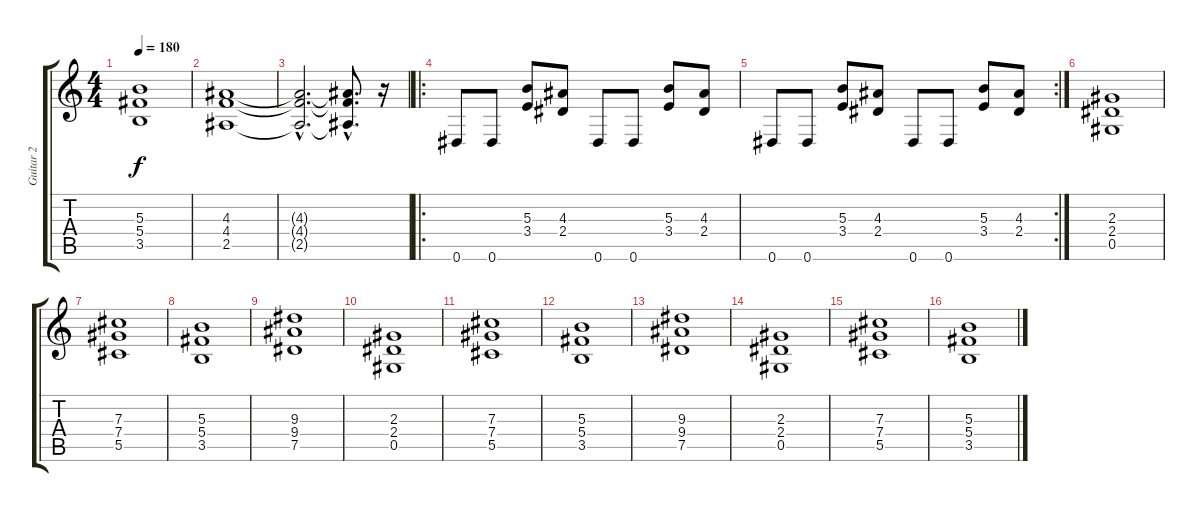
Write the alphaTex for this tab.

\track ("Guitar 2" "Guitar 2") {instrument distortionguitar}
\staff {score tabs}
\tuning (Eb4 Bb3 Gb3 Db3 Ab2 Eb2) {hide}
\ts (4 4)
\tempo 180
\clef g2
\ks c
(5.3{t} 5.4{t} 3.5{t}).1{dy f} |
(4.3 4.4 2.5).1 |
(4.3{hac t} 4.4{hac t} 2.5{hac t}).2{d} (4.3{hac t} 4.4{hac t} 2.5{hac t}).8{d} r.16 |
\ro
0.6.8 0.6.8 (5.3 3.4).8 (4.3 2.4).8 0.6.8 0.6.8 (5.3 3.4).8 (4.3 2.4).8 |
\rc 2
0.6.8 0.6.8 (5.3 3.4).8 (4.3 2.4).8 0.6.8 0.6.8 (5.3 3.4).8 (4.3 2.4).8 |
(2.3 2.4 0.5).1 |
(7.3 7.4 5.5).1 |
(5.3 5.4 3.5).1 |
(9.3 9.4 7.5).1 |
(2.3 2.4 0.5).1 |
(7.3 7.4 5.5).1 |
(5.3 5.4 3.5).1 |
(9.3 9.4 7.5).1 |
(2.3 2.4 0.5).1 |
(7.3 7.4 5.5).1 |
(5.3 5.4 3.5).1
